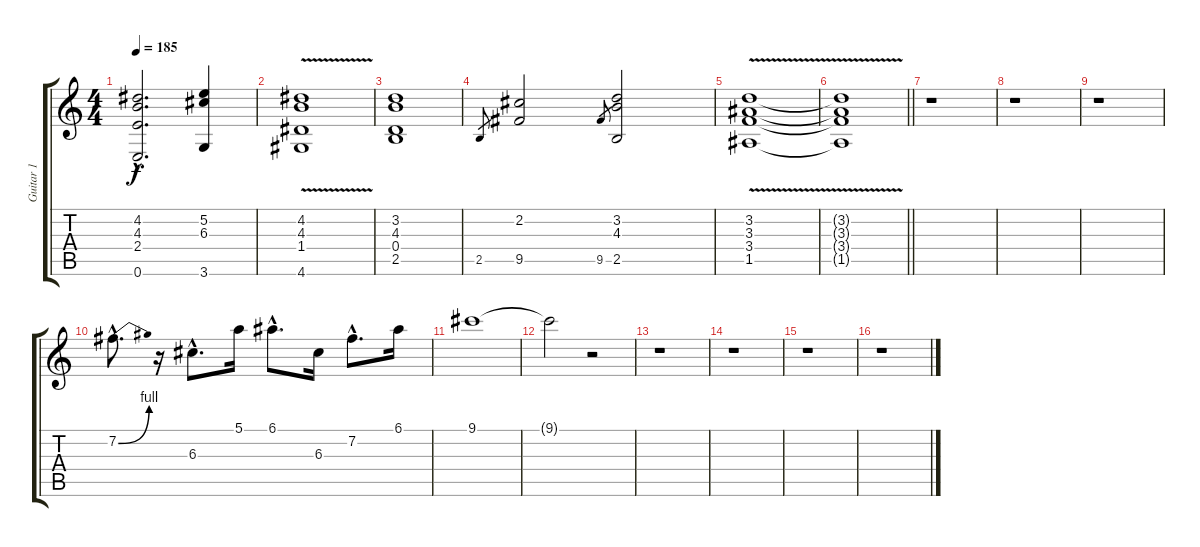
\track ("Guitar 1" "Guitar 1") {instrument distortionguitar}
\staff {score tabs}
\tuning (E4 B3 G3 D3 A2 E2) {hide}
\ts (4 4)
\tempo 185
\clef g2
\ks c
(4.2{hac} 4.3{hac t} 2.4{hac} 0.6{hac}).2{d dy f} (5.2 6.3 3.6).4 |
(4.2{v} 4.3 1.4 4.6).1 |
(3.2 4.3 0.4 2.5).1 |
2.5.8{gr} (2.2 9.5).2 9.5.8{gr} (3.2 4.3 2.5).2 |
(3.2{v} 3.3 3.4 1.5).1 |
\barLineRight lightlight
(3.2{t} 3.3{t} 3.4{t} 1.5{t}).1 |
r.1 |
r.1 |
r.1 |
7.2{be (bend 0 0 60 4) hac}.8{d volume 11 balance 8} r.16 6.3{hac}.8{d} 5.1.16 6.1{hac}.8{d} 6.3.16 7.2{hac}.8{d} 6.1.16 |
9.1.1 |
9.1{t}.2 r.2 |
r.1 |
r.1 |
r.1 |
r.1
